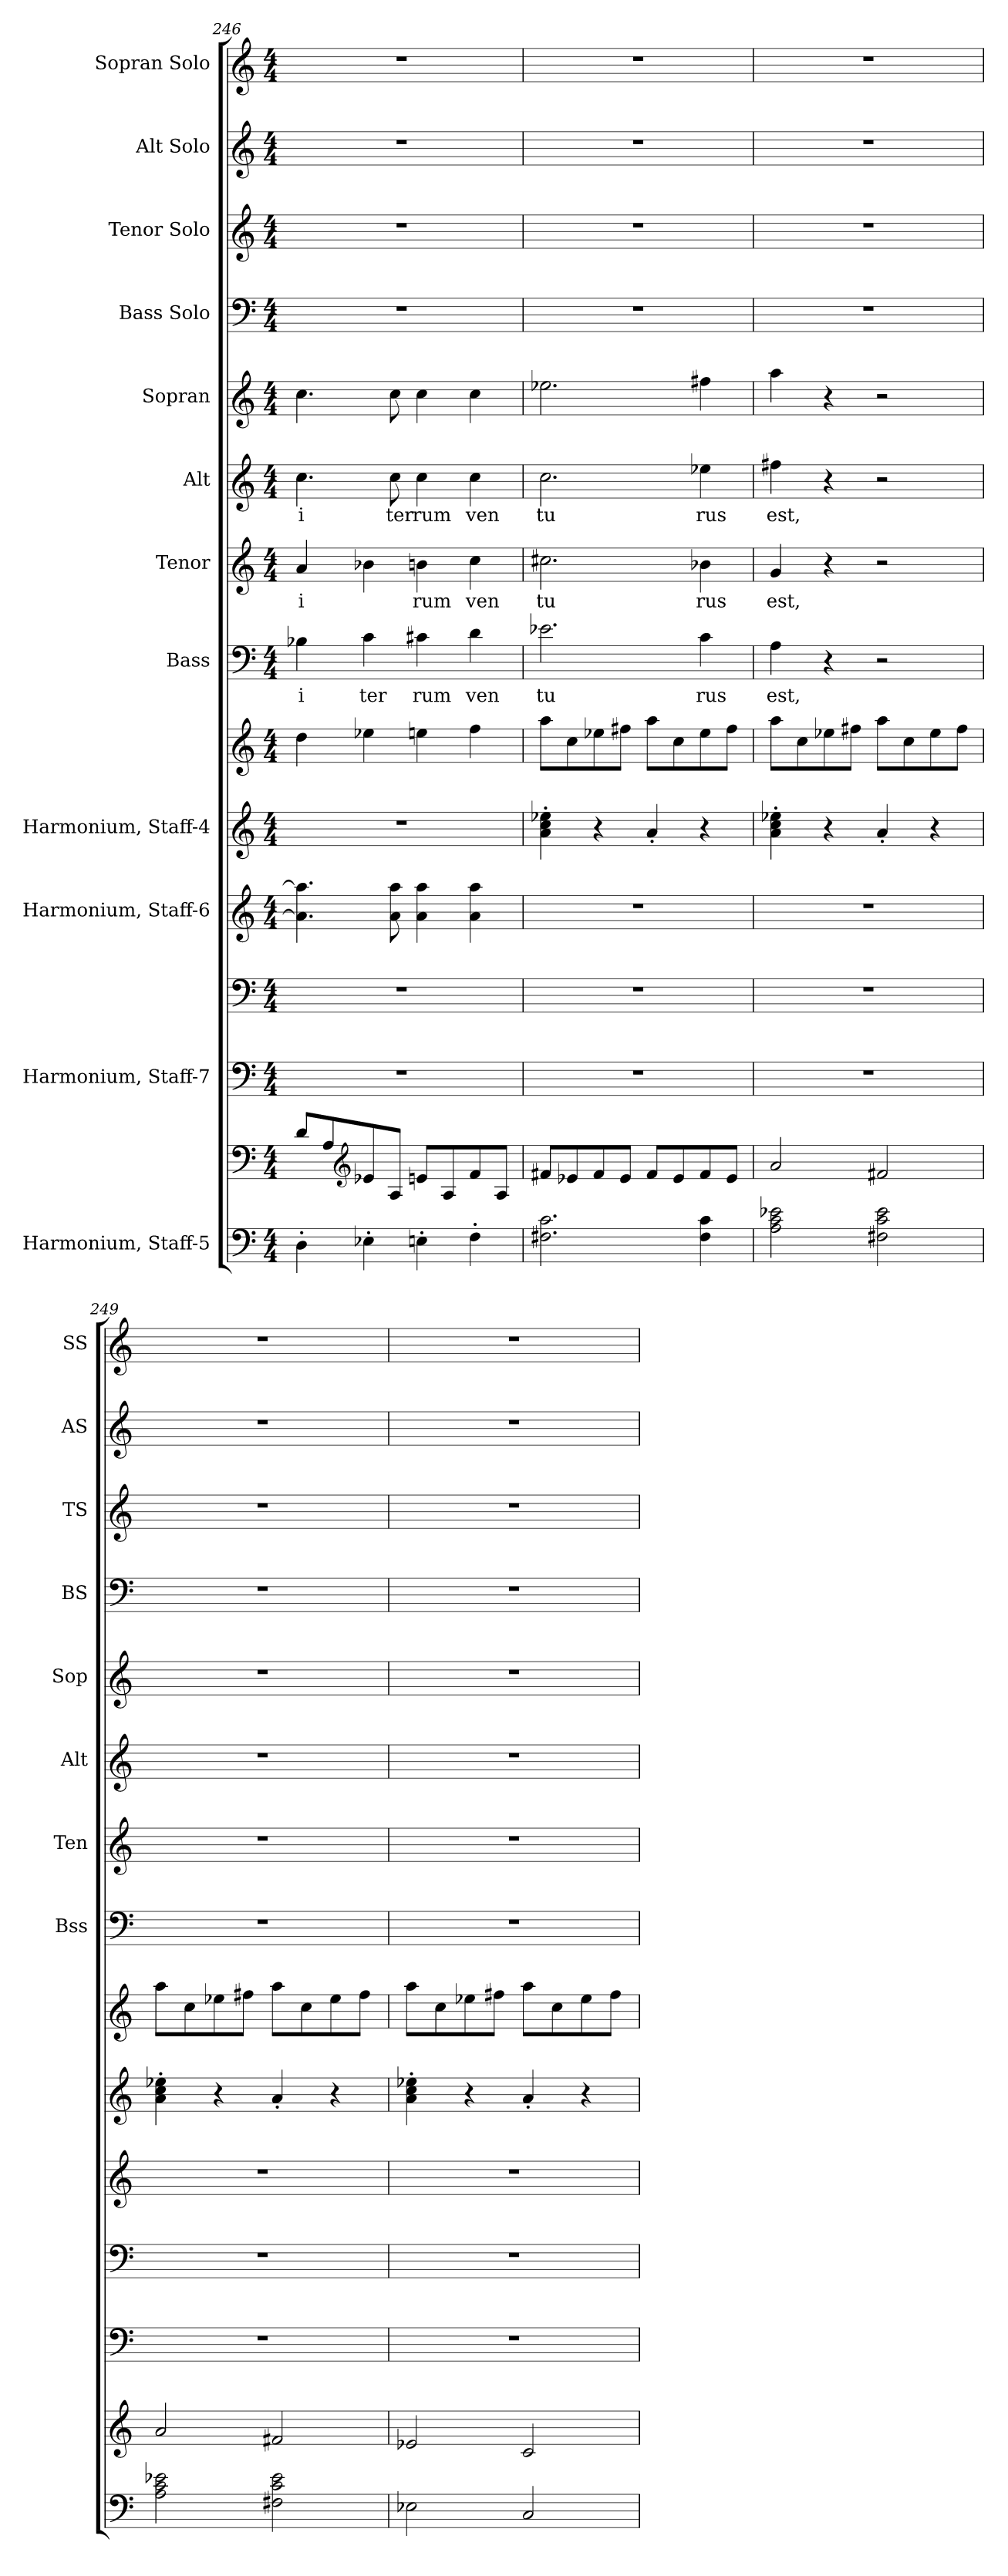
**kern	**kern	**kern	**kern	**kern	**kern	**kern	**kern	**text	**kern	**text	**kern	**text	**kern	**kern	**kern	**kern	**kern
*part12	*part12	*part11	*part11	*part10	*part9	*part9	*part8	*part8	*part7	*part7	*part6	*part6	*part5	*part4	*part3	*part2	*part1
*staff15	*staff14	*staff13	*staff12	*staff11	*staff10	*staff9	*staff8	*staff8	*staff7	*staff7	*staff6	*staff6	*staff5	*staff4	*staff3	*staff2	*staff1
*I"Harmonium, Staff-5	*	*I"Harmonium, Staff-7	*	*I"Harmonium, Staff-6	*I"Harmonium, Staff-4	*	*I"Bass	*	*I"Tenor	*	*I"Alt	*	*I"Sopran	*I"Bass Solo	*I"Tenor Solo	*I"Alt Solo	*I"Sopran Solo
*	*	*	*	*	*	*	*I'Bss	*	*I'Ten	*	*I'Alt	*	*I'Sop	*I'BS	*I'TS	*I'AS	*I'SS
*clefF4	*clefF4	*clefF4	*clefF4	*clefG2	*clefG2	*clefG2	*clefF4	*	*clefG2	*	*clefG2	*	*clefG2	*clefF4	*clefG2	*clefG2	*clefG2
*	*	*	*	*	*	*	*	*	*ITrd4c7	*	*ITrd2c3	*	*ITrd2c3	*	*ITrd4c7	*	*ITrd2c3
*k[]	*k[]	*k[]	*k[]	*k[]	*k[]	*k[]	*k[]	*	*k[b-]	*	*k[f#c#g#]	*	*k[f#c#g#]	*k[]	*k[b-]	*k[]	*k[f#c#g#]
*M4/4	*M4/4	*M4/4	*M4/4	*M4/4	*M4/4	*M4/4	*M4/4	*	*M4/4	*	*M4/4	*	*M4/4	*M4/4	*M4/4	*M4/4	*M4/4
=246	=246	=246	=246	=246	=246	=246	=246	=246	=246	=246	=246	=246	=246	=246	=246	=246	=246
4D'\	8d/L	1r	1r	4.a\] 4.aa\]	1r	4dd\	4B-X\	i	4d/	i	4.a\	i	4.a\	1r	1r	1r	1r
.	8A/	.	.	.	.	.	.	.	.	.	.	.	.	.	.	.	.
*	*clefG2	*	*	*	*	*	*	*	*	*	*	*	*	*	*	*	*
4E-X'\	8e-X/	.	.	.	.	4ee-X\	4c\	ter	4e-X\	.	.	.	.	.	.	.	.
.	8A/J	.	.	8a\ 8aa\	.	.	.	.	.	.	8a\	ter	8a\	.	.	.	.
4En'\	8en/L	.	.	4a\ 4aa\	.	4een\	4c#X\	rum	4en\	rum	4a\	rum	4a\	.	.	.	.
.	8A/	.	.	.	.	.	.	.	.	.	.	.	.	.	.	.	.
4F'\	8f/	.	.	4a\ 4aa\	.	4ff\	4d\	ven	4f\	ven	4a\	ven	4a\	.	.	.	.
.	8A/J	.	.	.	.	.	.	.	.	.	.	.	.	.	.	.	.
=247	=247	=247	=247	=247	=247	=247	=247	=247	=247	=247	=247	=247	=247	=247	=247	=247	=247
2.F#X\ 2.c\	8f#X/L	1r	1r	1r	4a\' 4cc\' 4ee-X\'	8aa\L	2.e-X\	tu	2.f#X\	tu	2.a\	tu	2.ccn\	1r	1r	1r	1r
.	8e-X/	.	.	.	.	8cc\	.	.	.	.	.	.	.	.	.	.	.
.	8f#/	.	.	.	4r	8ee-X\	.	.	.	.	.	.	.	.	.	.	.
.	8e-/J	.	.	.	.	8ff#X\J	.	.	.	.	.	.	.	.	.	.	.
.	8f#/L	.	.	.	4a'/	8aa\L	.	.	.	.	.	.	.	.	.	.	.
.	8e-/	.	.	.	.	8cc\	.	.	.	.	.	.	.	.	.	.	.
4F#\ 4c\	8f#/	.	.	.	4r	8ee-\	4c\	rus	4e-X\	rus	4ccn\	rus	4dd#X\	.	.	.	.
.	8e-/J	.	.	.	.	8ff#\J	.	.	.	.	.	.	.	.	.	.	.
=248	=248	=248	=248	=248	=248	=248	=248	=248	=248	=248	=248	=248	=248	=248	=248	=248	=248
2A\ 2c\ 2e-X\	2a/	1r	1r	1r	4a\' 4cc\' 4ee-X\'	8aa\L	4A\	est,	4c/	est,	4dd#X\	est,	4ff#\	1r	1r	1r	1r
.	.	.	.	.	.	8cc\	.	.	.	.	.	.	.	.	.	.	.
.	.	.	.	.	4r	8ee-X\	4r	.	4r	.	4r	.	4r	.	.	.	.
.	.	.	.	.	.	8ff#X\J	.	.	.	.	.	.	.	.	.	.	.
2F#X\ 2c\ 2e-\	2f#X/	.	.	.	4a'/	8aa\L	2r	.	2r	.	2r	.	2r	.	.	.	.
.	.	.	.	.	.	8cc\	.	.	.	.	.	.	.	.	.	.	.
.	.	.	.	.	4r	8ee-\	.	.	.	.	.	.	.	.	.	.	.
.	.	.	.	.	.	8ff#\J	.	.	.	.	.	.	.	.	.	.	.
=249	=249	=249	=249	=249	=249	=249	=249	=249	=249	=249	=249	=249	=249	=249	=249	=249	=249
2A\ 2c\ 2e-X\	2a/	1r	1r	1r	4a\' 4cc\' 4ee-X\'	8aa\L	1r	.	1r	.	1r	.	1r	1r	1r	1r	1r
.	.	.	.	.	.	8cc\	.	.	.	.	.	.	.	.	.	.	.
.	.	.	.	.	4r	8ee-X\	.	.	.	.	.	.	.	.	.	.	.
.	.	.	.	.	.	8ff#X\J	.	.	.	.	.	.	.	.	.	.	.
2F#X\ 2c\ 2e-\	2f#X/	.	.	.	4a'/	8aa\L	.	.	.	.	.	.	.	.	.	.	.
.	.	.	.	.	.	8cc\	.	.	.	.	.	.	.	.	.	.	.
.	.	.	.	.	4r	8ee-\	.	.	.	.	.	.	.	.	.	.	.
.	.	.	.	.	.	8ff#\J	.	.	.	.	.	.	.	.	.	.	.
=250	=250	=250	=250	=250	=250	=250	=250	=250	=250	=250	=250	=250	=250	=250	=250	=250	=250
2E-X\	2e-X/	1r	1r	1r	4a\' 4cc\' 4ee-X\'	8aa\L	1r	.	1r	.	1r	.	1r	1r	1r	1r	1r
.	.	.	.	.	.	8cc\	.	.	.	.	.	.	.	.	.	.	.
.	.	.	.	.	4r	8ee-X\	.	.	.	.	.	.	.	.	.	.	.
.	.	.	.	.	.	8ff#X\J	.	.	.	.	.	.	.	.	.	.	.
2C/	2c/	.	.	.	4a'/	8aa\L	.	.	.	.	.	.	.	.	.	.	.
.	.	.	.	.	.	8cc\	.	.	.	.	.	.	.	.	.	.	.
.	.	.	.	.	4r	8ee-\	.	.	.	.	.	.	.	.	.	.	.
.	.	.	.	.	.	8ff#\J	.	.	.	.	.	.	.	.	.	.	.
=	=	=	=	=	=	=	=	=	=	=	=	=	=	=	=	=	=
*-	*-	*-	*-	*-	*-	*-	*-	*-	*-	*-	*-	*-	*-	*-	*-	*-	*-
